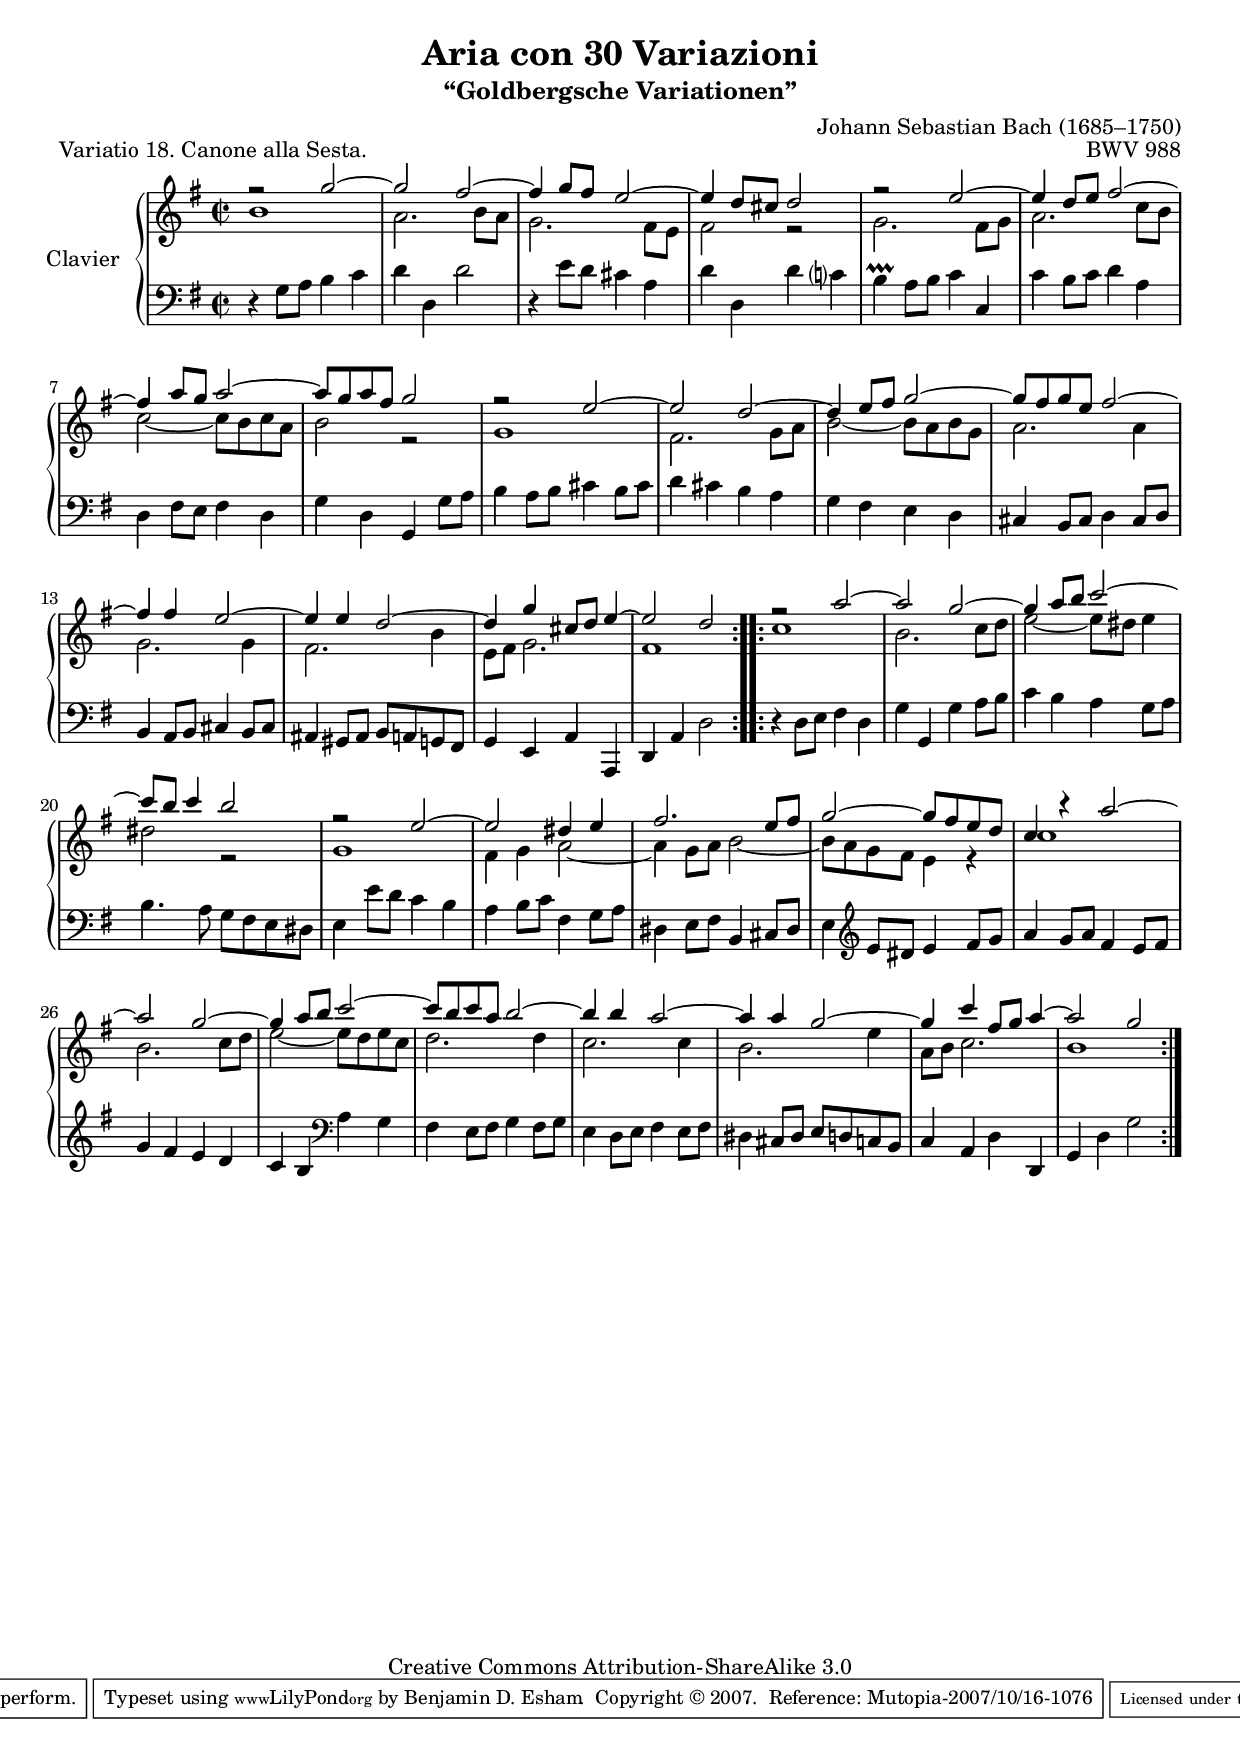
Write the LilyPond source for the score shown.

\version "2.10.23"

% Goldberg Variations - Variation 18, Canone alla Sesta
% J.S. Bach - BWV 988
% 
% typeset by Benjamin Esham <bdesham@gmail.com>
%
% This file was last updated on 2007-10-15.
%
% This music is part of the Mutopia project (http://www.MutopiaProject.org/).
% Copyright (c) The Mutopia Project and Benjamin Esham, 2007.
%
% This work is licensed under the Creative Commons Attribution-ShareAlike License 3.0.
% To view a copy of that license visit http://creativecommons.org/licenses/by-sa/3.0/
% or send a letter to Creative Commons, 559 Nathan Abbott Way, Stanford, CA 94305, USA.
%
% NOTES
%
% Typeset from Bach-Gesellschaft Ausgabe Band 3 (1853). Leipzig: Breitkopf & Härtel.
% Available from <http://imslp.org/wiki/Goldberg_Variations%2C_BWV_988_%28Bach%2C_Johann_Sebastian%29>
%
% There are two blocks of code near the end of the file that will allow the piece to
% fit on one page of A4 or letter paper, depending upon which one is commented out.
% 
% HISTORY
%
% - 2007-10-14: initial release.
% - 2007-10-15: fixed an incorrect note.  Thanks to Urs M. for pointing it out!

soprano = \relative c''' {
	\key g \major
	\time 2/2

    \repeat volta 2 {
		r2 g2 ~
		g2 fis ~
		fis4 g8 fis e2 ~
		e4 d8 cis d2
		r2 e2 ~
		e4 d8 e fis2 ~
		fis4 a8 g a2 ~
		a8 g a fis g2
		r2 e2 ~
		e2 d ~
		d4 e8 fis g2 ~
		g8 fis g e fis2 ~
		fis4 fis e2 ~
		e4 e d2 ~
		d4 g cis,8 d e4 ~
		e2 d
	}        
    \repeat volta 2 {
		r2 a'2 ~
		a2 g ~
		g4 a8 b c2 ~
		c8 b c4 b2
		r2 e,2 ~
		e2 dis4 e
		fis2. e8 fis
		g2 ~ g8 fis e d
		c4 r a'2 ~
		a2 g ~
		g4 a8 b c2 ~
		c8 b c a b2 ~
		b4 b a2 ~
		a4 a g2 ~
		g4 c fis,8 g a4 ~
		a2 g
    }
}

alto = \relative c'' {
	\key g \major
	\time 2/2

    \repeat volta 2 {
		b1
		a2. b8 a
		g2. fis8 e
		fis2 r2
		g2. fis8 g
		a2. c8 b
		c2 ~ c8 b c a
		b2 r2
		g1
		fis2. g8 a
		b2 ~ b8 a b g
		a2. a4
		g2. g4
		fis2. b4
		e,8 fis g2.
		fis1
	}        
    \repeat volta 2 {
		c'1
		b2. c8 d
		e2 ~ e8 dis e4
		dis2 r
		g,1
		fis4 g a2 ~
		a4 g8 a b2 ~
		b8 a g fis e4 r
		c'1
		b2. c8 d
		e2 ~ e8 d e c
		d2. d4
		c2. c4
		b2. e4
		a,8 b c2.
		b1
    }
}

bass = \relative c' {
	\clef bass
	\key g \major
	\time 2/2

    \repeat volta 2 {
		r4 g8 a b4 c
		d4 d, d'2
		r4 e8 d cis4 a
		d4 d, d' c?
		b4-\prallprall a8 b c4 c,
		c'4 b8 c d4 a
		d,4 fis8 e fis4 d
		g4 d g, g'8 a
		b4 a8 b cis4 b8 cis
		d4 cis b a
		g fis e d
		cis4 b8 cis d4 cis8 d
		b4 a8 b cis4 b8 cis
		ais4 gis8 ais b a g fis
		g4 e a a,
		d a' d2
	}        
    \repeat volta 2 {
		r4 d8 e fis4 d
		g4 g, g' a8 b
		c4 b a g8 a
		b4. a8 g fis e dis
		e4 e'8 d c4 b
		a4 b8 c fis,4 g8 a
		dis,4 e8 fis b,4 cis8 dis
		e4 \clef treble e'8 dis e4 fis8 g
		a4 g8 a fis4 e8 fis
		g4 fis e d
		c4 b \clef bass a g
		fis4 e8 fis g4 fis8 g
		e4 d8 e fis4 e8 fis
		dis4 cis8 dis e d c b
		c4 a d d,
		g d' g2
    }
}

\header {
	title = "Aria con 30 Variazioni"
	subtitle = "“Goldbergsche Variationen”"
	piece = "Variatio 18. Canone alla Sesta."
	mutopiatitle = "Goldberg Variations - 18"
	composer = "Johann Sebastian Bach (1685–1750)"
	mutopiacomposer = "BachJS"
	opus = "BWV 988"
	date = "1741"
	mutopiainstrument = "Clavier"
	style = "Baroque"
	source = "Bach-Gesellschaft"
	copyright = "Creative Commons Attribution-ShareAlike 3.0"
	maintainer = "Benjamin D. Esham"
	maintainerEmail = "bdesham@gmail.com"
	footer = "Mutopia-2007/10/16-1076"
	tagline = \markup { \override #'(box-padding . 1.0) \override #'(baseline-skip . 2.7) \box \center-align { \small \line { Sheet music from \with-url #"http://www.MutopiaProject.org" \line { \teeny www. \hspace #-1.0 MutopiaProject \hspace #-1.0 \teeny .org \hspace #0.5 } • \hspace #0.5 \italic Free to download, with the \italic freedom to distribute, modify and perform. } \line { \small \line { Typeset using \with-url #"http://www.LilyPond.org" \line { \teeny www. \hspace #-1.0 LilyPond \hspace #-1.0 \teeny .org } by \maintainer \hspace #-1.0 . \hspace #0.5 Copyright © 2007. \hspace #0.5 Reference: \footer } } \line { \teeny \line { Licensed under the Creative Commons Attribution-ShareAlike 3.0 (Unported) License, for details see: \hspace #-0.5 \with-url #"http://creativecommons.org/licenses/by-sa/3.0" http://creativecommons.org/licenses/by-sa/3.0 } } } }
}

%%% for letter paper
%#(set-default-paper-size "letter")
#(set-global-staff-size 19)

%%% for a4 paper
%#(set-default-paper-size "a4")
%#(set-global-staff-size 20)

%%
%% Layout
%%

\score  {
    \context PianoStaff <<
        \set PianoStaff.instrumentName = "Clavier  "
        \set PianoStaff.midiInstrument = "harpsichord"
        \context Staff = "upper" { \clef treble << \soprano \\ \alto >>  }
        \context Staff = "lower" { \bass }
    >>

	\midi { \context { \Score tempoWholesPerMinute = #(ly:make-moment 96 2) } }
 
    \layout {
			%%% for letter paper
			%\context { \Score \override SpacingSpanner #'spacing-increment = #1.0 }

			%%% for a4 paper
			\context { \Score \override SpacingSpanner #'spacing-increment = #0.8 }
    }
}
